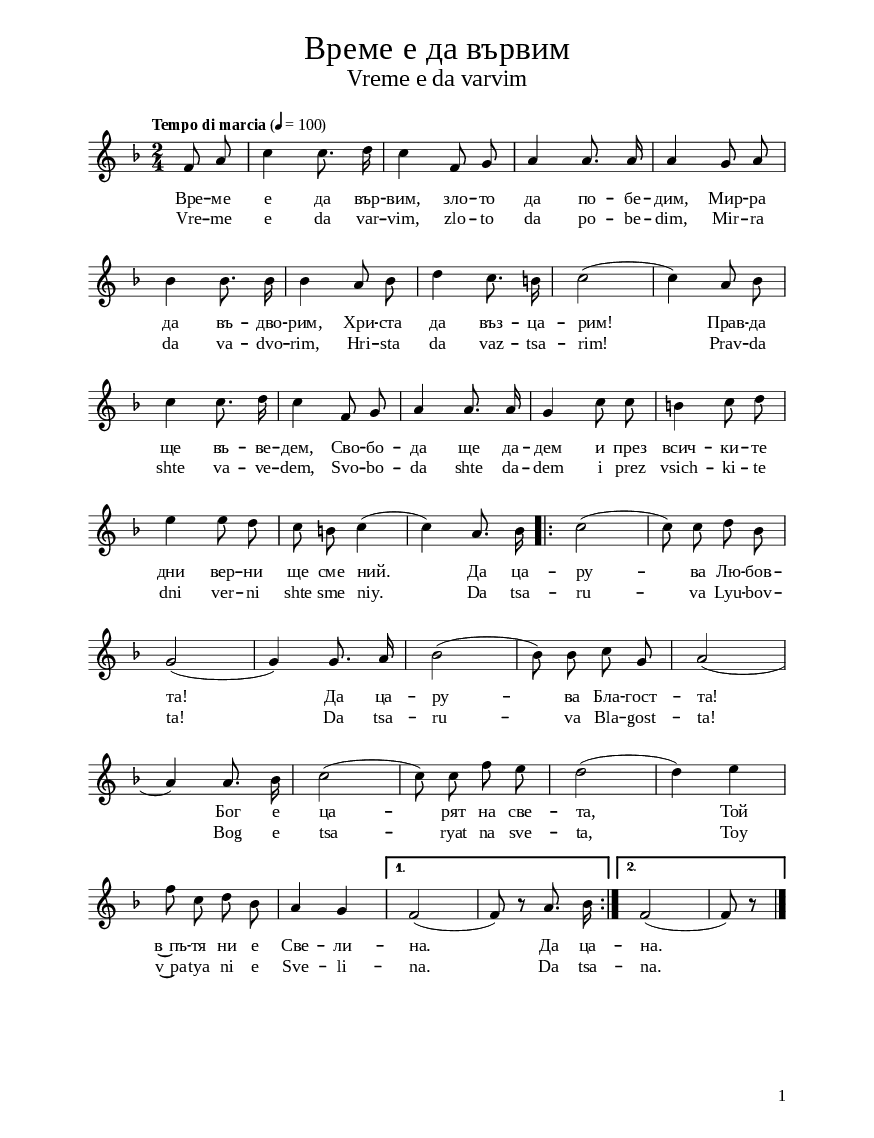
\version "2.24.0"

% include paper part and global functions
\include "include/globals.ily"

\bookpart {
  \include "include/bookpart-paper.ily"
  \score {
    \include "include/score-layout.ily"

    \new Voice \absolute  {
      \clef treble
      \key f \major
      \time 2/4
      \tempoFunc "Tempo di marcia" 4 "100"
      \autoBeamOff
      \autoBeamOff
      \partial 4

      f'8 a'8 | c''4 c''8. d''16 |  c''4 f'8 g'8 | a'4 a'8. a'16 | a'4 g'8 a'8  \break

      bes'4 bes'8. bes'16 | bes'4 a'8 bes'8 | d''4 c''8. b'16 | c''2 (| c''4) a'8 bes'8 | \break

      c''4 c''8. d''16 | c''4 f'8 g'8 | a'4 a'8. a'16 | g'4 c''8 c''8 | b'4 c''8 d''8| \break


      e''4 e''8 d''8 | c''8 b'8 c''4 (| c''4) a'8. bes'16 | \repeat volta 2 {
        c''2 (| c''8) c''8 d''8 bes'8  |\break

        g'2 (| g'4 ) g'8. a'16| bes'2 ( |  bes'8 ) bes'8 c''8 g'8|   a'2 ( | \break

        a'4 ) a'8. bes'16| c''2 ( | c''8 ) c''8 f''8 e''8 | d''2 (|d''4 ) e''4 \break

        f''8 c''8 d''8 bes'8 | a'4 g'4 |
      } \alternative { { f'2 ( | f'8 ) r8 a'8. bes'16 | } { f'2 (| f' 8 ) r8 \bar "|." \break } }

    }

    \addlyrics {
      Вре -- ме е да вър -- вим, зло -- то да по -- бе -- дим, Мир -- ра
      да въ -- дво -- рим, Хри -- ста да въз -- ца -- рим!  Прав -- да
      ще въ -- ве -- дем, Сво -- бо -- да ще да -- дем и през всич -- ки -- те
      дни вер -- ни ще сме ний. Да ца -- ру -- ва Лю -- бов -- та!
      Да ца -- ру -- ва Бла -- гост -- та!
      Бог е ца -- рят на све -- та, Той в~пъ -- тя ни е Све -- ли -- на. Да ца -- на.
    }
    \addlyrics {
      Vre -- me e da var -- vim, zlo -- to da po -- be -- dim, Mir -- ra
      da va -- dvo -- rim, Hri -- sta da vaz -- tsa -- rim!  Prav -- da
      shte va -- ve -- dem, Svo -- bo -- da shte da -- dem i prez vsich -- ki -- te
      dni ver -- ni shte sme niy. Da tsa -- ru -- va Lyu -- bov -- ta!
      Da tsa -- ru -- va Bla -- gost -- ta!
      Bog e tsa -- ryat na sve -- ta, Toy v~pa -- tya ni e Sve -- li -- na. Da tsa -- na.
    }

    \header {
      title = \titleFunc "Време е да вървим" "Vreme e da varvim"
    }

    \midi{}

  } % score

  \pageBreak

  \markup \fontsize #bgCoupletFontSize {
    \hspace #1
    \override #`(baseline-skip . ,bgCoupletBaselineSkip)
    \column {
      \line { 1. Време е да вървим, }
      \line {   "   " злото да победим, }
      \line {   "   " Мира да въдворим, }
      \line {   "   " Христа да възцарим! }
      \line {   "   " Правда ще въведем, }
      \line {   "   " Свобода ще дадем, }
      \line {   "   " и през всичките дни }
      \line {   "   " верни ще сме ний. }

      \line { " " }
      \line { "   " \italic {Припев:} }
      \line {  "   " Да царува Любовта! }
      \line {   "   " Да царува Благостта! }
      \line {   "   " Бог е царят на света, }
      \line {   "   " Той в пътя ни е Светлина. }

      \line { " " }
      \line { 2. Бързо да полетим, }
      \line {   "   " мощно да възтръбим, }
      \line {   "   " Радост да възвестим,  }
      \line {   "   " Вяра да съживим! }
      \line {  "   " Ще огрей пак света }
      \line {   "   " в първата красота, }
      \line {   "   " Свобода, Мир и ред  }
      \line {   "   " ще владеят вред. }
      \line { " " }
      \line { "   " \italic {Припев ... } }
    }

    \hspace #5
    \override #`(baseline-skip . ,bgCoupletBaselineSkip)
    \column {
      \line { 1. Vreme e da varvim, }
      \line {   "   " zloto da pobedim, }
      \line {   "   " Mira da vadvorim, }
      \line {   "   " Hrista da vaztsarim! }
      \line {   "   " Pravda shte vavedem, }
      \line {   "   " Svoboda shte dadem, }
      \line {   "   " i prez vsichkite dni }
      \line {   "   " verni shte sme niy. }

      \line { " " }
      \line { "   " \italic {Refrain:} }
      \line {  "   " Da tsaruva Lyubovta! }
      \line {   "   " Da tsaruva Blagostta! }
      \line {   "   " Bog e tsaryat na sveta, }
      \line {   "   " Toy v patya ni e Svetlina. }

      \line { " " }
      \line { 2. Barzo da poletim, }
      \line {   "   " moshtno da vaztrabim, }
      \line {   "   " Radost da vazvestim,  }
      \line {   "   " vyara da sazhivim! }
      \line {  "   " Shte ogrey pak sveta }
      \line {   "   " v parvata krasota, }
      \line {   "   " Svoboda, Mir i red  }
      \line {   "   " shte vladeyat vred. }
      \line { " " }
      \line { "   " \italic {Refrain ...} }
    } %column
  } % markup

  \pageBreak
  % include foreign translation(s) of the song
  \version "2.18.2"

%\markup {  \vspace #1.9 }

\markup {  \hspace #25   \huge\bold " Es ist Zeit, dass wir gehen"  }

\markup {
    \hspace #1
    \fontsize #+1 {
      
      \halign #-1.5 {
  
  
     
    \column {
    
       \line { " " }


\line { 1. Es ist Zeit, dass wir gehen, }

\line { " "dass wir das Böse besiegen, }

\line { " "dass wir den Frieden wiederherstellen,}

\line { " "dass wir Christus herrschen lassen! }

\line { " "Gerechtigkeit werden wir einführen, }

\line { " "Freiheit werden wir geben, }

\line { " "und in allen Tagen}

\line { " "werden wir treu sein.}
\line { " " }

 \line { "   " \italic { Refrain :}  }

\line { " "Möge die Liebe herrschen }

\line { " "möge die Güte herrschen!}

\line { " "Gott ist der König der Welt; }

\line { " "Er ist das Licht auf unserem Weg.}
\line { " " }

\line { 2. Lasst uns schnell losfliegen }

\line { " "mächtig posaunen, }

\line { " "lasst uns die Freude verkünden,}

\line { " "den Glauben wiederbeleben!} 

\line { " "Die Welt wird wieder beschienen werden, }

\line { " "in der ersten Schönheit, }

\line { " "Freiheit, Frieden und Ordnung werden überall walten!}
\line { " " }

 \line { "   " \italic { Refrain :}  }

\line { " "Möge die Liebe herrschen!}

\line { " "Möge die Güte herrschen!}

\line { " "Gott ist der König der Welt,}

\line { " "Er ist Lich auf unserem Weg.}

                
                  }
       
    }    
    }
}
%}


} % bookpart
